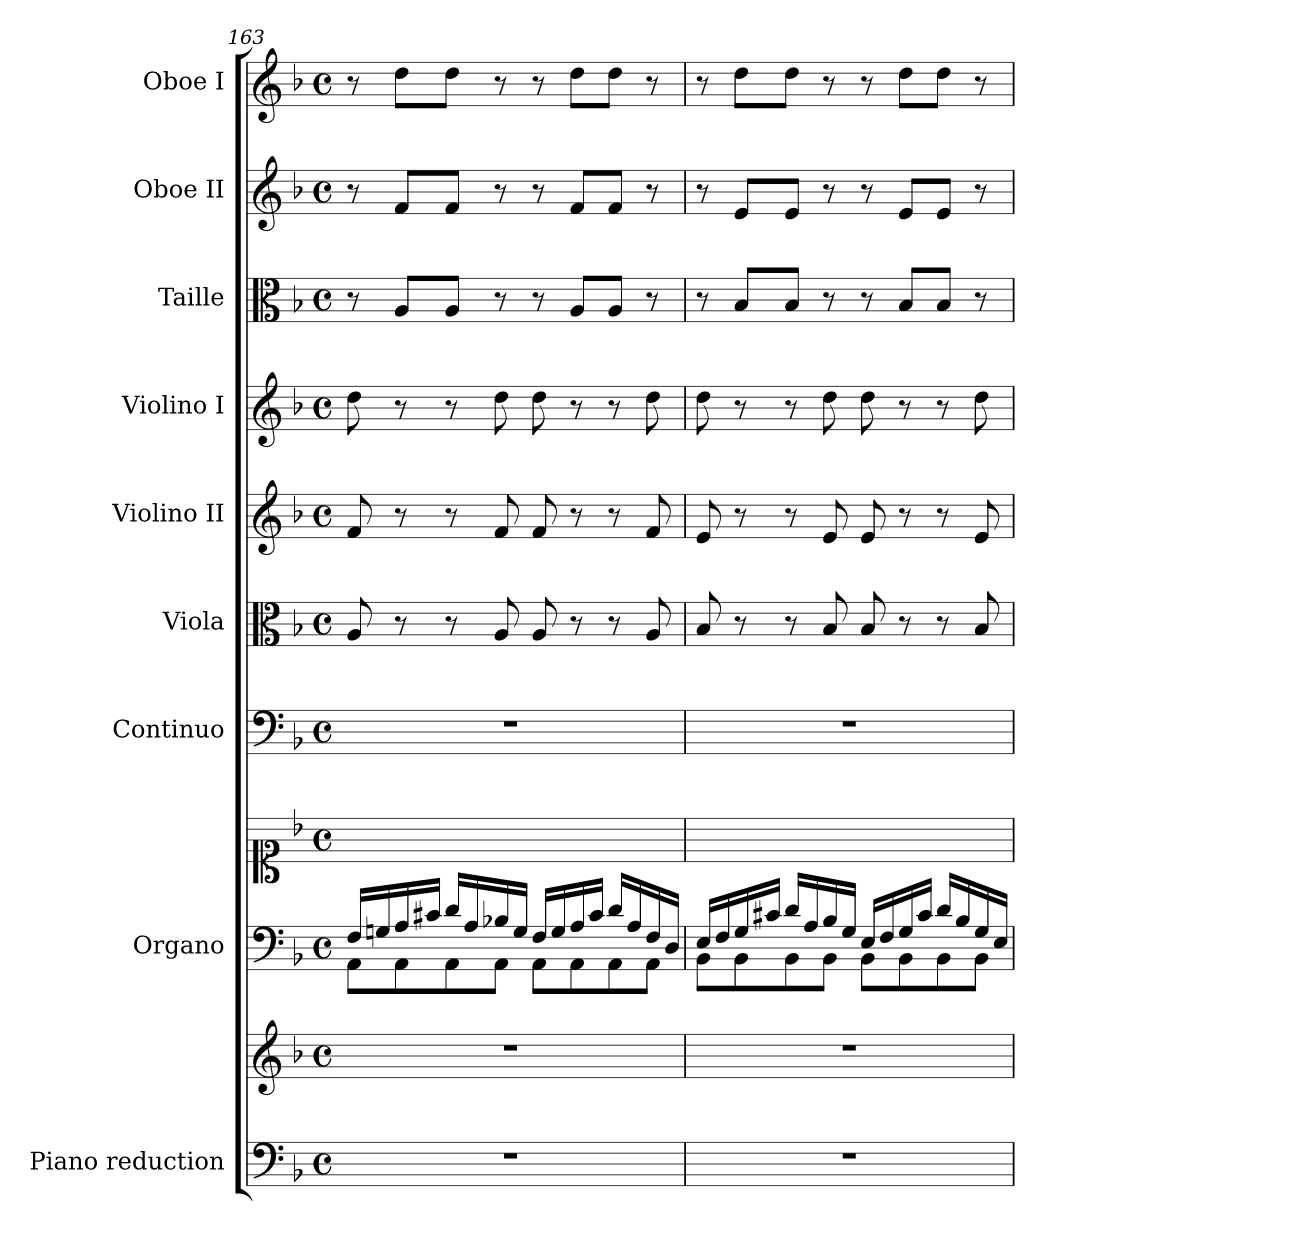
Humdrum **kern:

**kern	**kern	**kern	**kern	**kern	**kern	**kern	**kern	**kern	**kern	**kern
*part9	*part9	*part8	*part8	*part7	*part6	*part5	*part4	*part3	*part2	*part1
*staff11	*staff10	*staff9	*staff8	*staff7	*staff6	*staff5	*staff4	*staff3	*staff2	*staff1
*I"Piano reduction	*	*I"Organo	*	*I"Continuo	*I"Viola	*I"Violino II	*I"Violino I	*I"Taille	*I"Oboe II	*I"Oboe I
*I'Pno	*	*	*	*	*I'Vla	*I'Vln	*I'Vln	*	*I'Ob	*I'Ob
!!LO:PB:g=z
*clefF4	*clefG2	*clefF4	*clefC1	*clefF4	*clefC3	*clefG2	*clefG2	*clefC3	*clefG2	*clefG2
*k[b-]	*k[b-]	*k[b-]	*k[b-]	*k[b-]	*k[b-]	*k[b-]	*k[b-]	*k[b-]	*k[b-]	*k[b-]
*M4/4	*M4/4	*M4/4	*M4/4	*M4/4	*M4/4	*M4/4	*M4/4	*M4/4	*M4/4	*M4/4
*met(c)	*met(c)	*met(c)	*met(c)	*met(c)	*met(c)	*met(c)	*met(c)	*met(c)	*met(c)	*met(c)
=163	=163	=163	=163	=163	=163	=163	=163	=163	=163	=163
*	*	*^	*	*	*	*	*	*	*	*
1r	1r	16F/LL	8AA\L	1ryy	1r	8A/	8f/	8dd\	8r	8r	8r
.	.	16Gn/	.	.	.	.	.	.	.	.	.
.	.	16A/	8AA\	.	.	8r	8r	8r	8A/L	8f/L	8dd\L
.	.	16c#X/JJ	.	.	.	.	.	.	.	.	.
.	.	16d/LL	8AA\	.	.	8r	8r	8r	8A/J	8f/J	8dd\J
.	.	16A/	.	.	.	.	.	.	.	.	.
.	.	16B-X/	8AA\J	.	.	8A/	8f/	8dd\	8r	8r	8r
.	.	16G/JJ	.	.	.	.	.	.	.	.	.
.	.	16F/LL	8AA\L	.	.	8A/	8f/	8dd\	8r	8r	8r
.	.	16G/	.	.	.	.	.	.	.	.	.
.	.	16A/	8AA\	.	.	8r	8r	8r	8A/L	8f/L	8dd\L
.	.	16c#/JJ	.	.	.	.	.	.	.	.	.
.	.	16d/LL	8AA\	.	.	8r	8r	8r	8A/J	8f/J	8dd\J
.	.	16A/	.	.	.	.	.	.	.	.	.
.	.	16F/	8AA\J	.	.	8A/	8f/	8dd\	8r	8r	8r
.	.	16D/JJ	.	.	.	.	.	.	.	.	.
=164	=164	=164	=164	=164	=164	=164	=164	=164	=164	=164	=164
1r	1r	16E/LL	8BB-\L	1ryy	1r	8B-/	8e/	8dd\	8r	8r	8r
.	.	16F/	.	.	.	.	.	.	.	.	.
.	.	16G/	8BB-\	.	.	8r	8r	8r	8B-/L	8e/L	8dd\L
.	.	16c#X/JJ	.	.	.	.	.	.	.	.	.
.	.	16d/LL	8BB-\	.	.	8r	8r	8r	8B-/J	8e/J	8dd\J
.	.	16A/	.	.	.	.	.	.	.	.	.
.	.	16B-/	8BB-\J	.	.	8B-/	8e/	8dd\	8r	8r	8r
.	.	16G/JJ	.	.	.	.	.	.	.	.	.
.	.	16E/LL	8BB-\L	.	.	8B-/	8e/	8dd\	8r	8r	8r
.	.	16F/	.	.	.	.	.	.	.	.	.
.	.	16G/	8BB-\	.	.	8r	8r	8r	8B-/L	8e/L	8dd\L
.	.	16c#/JJ	.	.	.	.	.	.	.	.	.
.	.	16d/LL	8BB-\	.	.	8r	8r	8r	8B-/J	8e/J	8dd\J
.	.	16B-/	.	.	.	.	.	.	.	.	.
.	.	16G/	8BB-\J	.	.	8B-/	8e/	8dd\	8r	8r	8r
.	.	16E/JJ	.	.	.	.	.	.	.	.	.
*	*	*v	*v	*	*	*	*	*	*	*	*
=	=	=	=	=	=	=	=	=	=	=
*-	*-	*-	*-	*-	*-	*-	*-	*-	*-	*-
